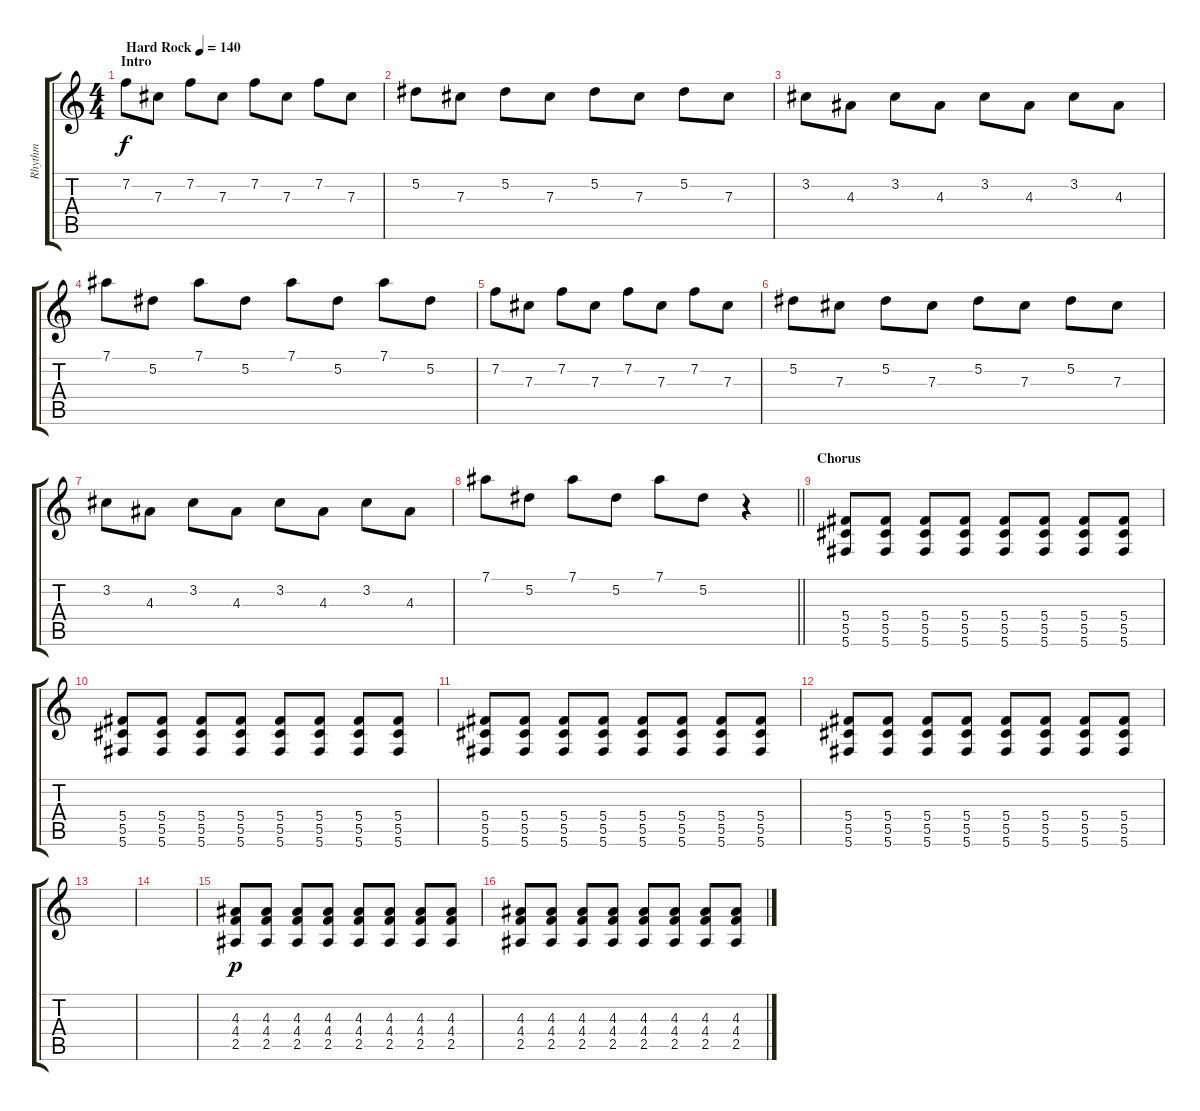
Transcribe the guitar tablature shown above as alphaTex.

\track ("Rhythm" "Rhythm") {instrument overdrivenguitar}
\staff {score tabs}
\tuning (Eb4 Bb3 Gb3 Db3 Ab2 Db2) {hide}
\ts (4 4)
\section ("" "Intro")
\tempo (140 "Hard Rock")
\clef g2
\ks c
7.2.8{dy f volume 8 instrument overdrivenguitar} 7.3.8 7.2.8 7.3.8 7.2.8 7.3.8 7.2.8 7.3.8 |
5.2.8 7.3.8 5.2.8 7.3.8 5.2.8 7.3.8 5.2.8 7.3.8 |
3.2.8 4.3.8 3.2.8 4.3.8 3.2.8 4.3.8 3.2.8 4.3.8 |
7.1.8 5.2.8 7.1.8 5.2.8 7.1.8 5.2.8 7.1.8 5.2.8 |
7.2.8 7.3.8 7.2.8 7.3.8 7.2.8 7.3.8 7.2.8 7.3.8 |
5.2.8 7.3.8 5.2.8 7.3.8 5.2.8 7.3.8 5.2.8 7.3.8 |
3.2.8 4.3.8 3.2.8 4.3.8 3.2.8 4.3.8 3.2.8 4.3.8 |
\barLineRight lightlight
7.1.8 5.2.8 7.1.8 5.2.8 7.1.8 5.2.8 r.4 |
\section ("" "Chorus")
(5.4 5.5 5.6).8{volume 13 instrument overdrivenguitar} (5.4 5.5 5.6).8 (5.4 5.5 5.6).8 (5.4 5.5 5.6).8 (5.4 5.5 5.6).8 (5.4 5.5 5.6).8 (5.4 5.5 5.6).8 (5.4 5.5 5.6).8 |
(5.4 5.5 5.6).8 (5.4 5.5 5.6).8 (5.4 5.5 5.6).8 (5.4 5.5 5.6).8 (5.4 5.5 5.6).8 (5.4 5.5 5.6).8 (5.4 5.5 5.6).8 (5.4 5.5 5.6).8 |
(5.4 5.5 5.6).8 (5.4 5.5 5.6).8 (5.4 5.5 5.6).8 (5.4 5.5 5.6).8 (5.4 5.5 5.6).8 (5.4 5.5 5.6).8 (5.4 5.5 5.6).8 (5.4 5.5 5.6).8 |
(5.4 5.5 5.6).8 (5.4 5.5 5.6).8 (5.4 5.5 5.6).8 (5.4 5.5 5.6).8 (5.4 5.5 5.6).8 (5.4 5.5 5.6).8 (5.4 5.5 5.6).8 (5.4 5.5 5.6).8 |
|
|
(4.3 4.4 2.5).8{dy p} (4.3 4.4 2.5).8 (4.3 4.4 2.5).8 (4.3 4.4 2.5).8 (4.3 4.4 2.5).8 (4.3 4.4 2.5).8 (4.3 4.4 2.5).8 (4.3 4.4 2.5).8 |
(4.3 4.4 2.5).8 (4.3 4.4 2.5).8 (4.3 4.4 2.5).8 (4.3 4.4 2.5).8 (4.3 4.4 2.5).8 (4.3 4.4 2.5).8 (4.3 4.4 2.5).8 (4.3 4.4 2.5).8
